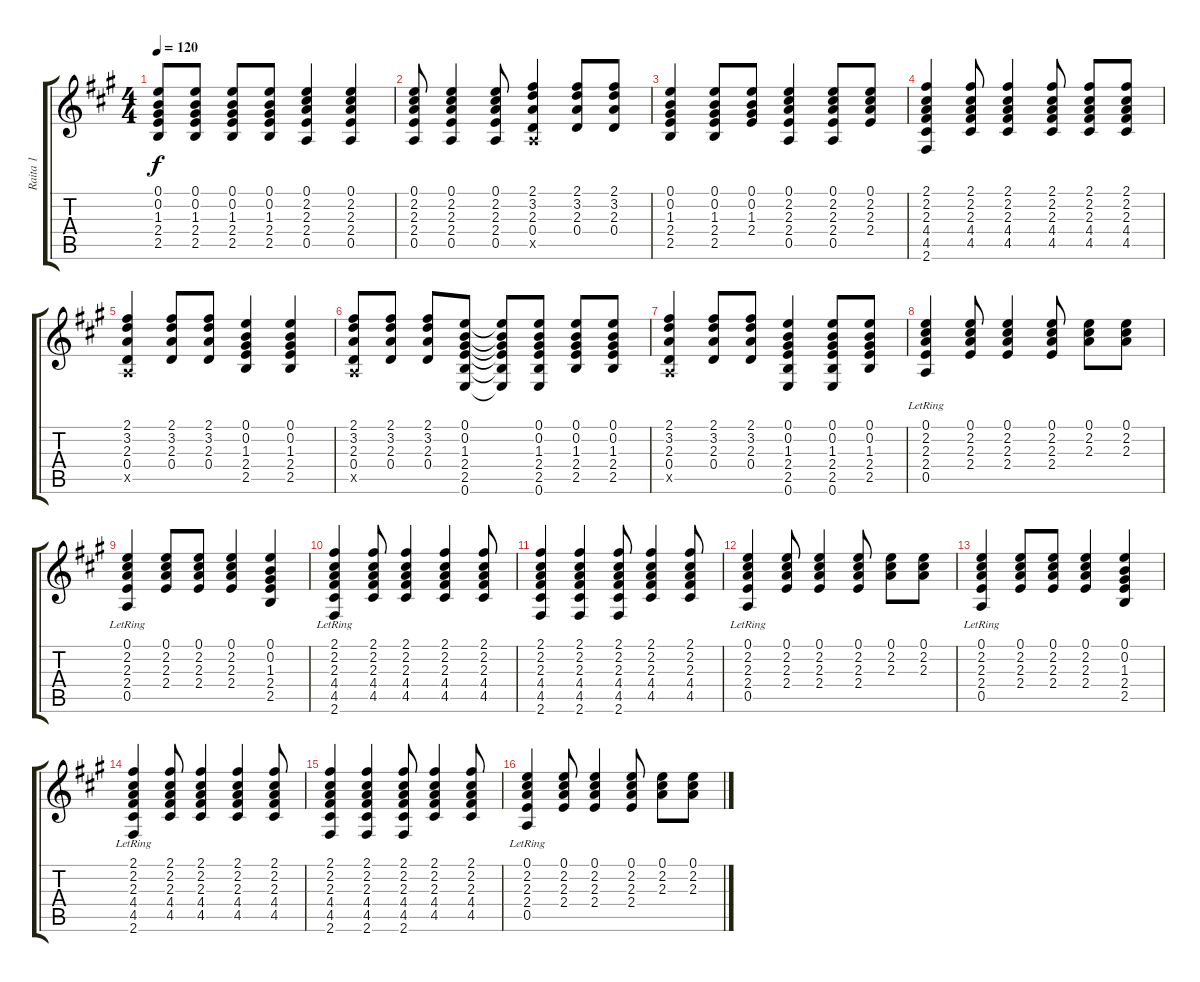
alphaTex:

\track ("Raita 1" "Raita 1") {instrument acousticguitarnylon}
\staff {score tabs}
\tuning (E4 B3 G3 D3 A2 E2) {hide}
\ts (4 4)
\tempo 120
\clef g2
\ks f#minor
(0.1{t} 0.2{t} 1.3{t} 2.4{t} 2.5{t}).8{dy f} (0.1 0.2 1.3 2.4 2.5).8 (0.1 0.2 1.3 2.4 2.5).8 (0.1 0.2 1.3 2.4 2.5).8 (0.1 2.2 2.3 2.4 0.5).4 (0.1 2.2 2.3 2.4 0.5).4 |
(0.1 2.2 2.3 2.4 0.5).8 (0.1 2.2 2.3 2.4 0.5).4 (0.1 2.2 2.3 2.4 0.5).8 (2.1 3.2 2.3 0.4 0.5{x}).4 (2.1 3.2 2.3 0.4).8 (2.1 3.2 2.3 0.4).8 |
(0.1 0.2 1.3 2.4 2.5).4 (0.1 0.2 1.3 2.4 2.5).8 (0.1 0.2 1.3 2.4).8 (0.1 2.2 2.3 2.4 0.5).4 (0.1 2.2 2.3 2.4 0.5).8 (0.1 2.2 2.3 2.4).8 |
(2.1 2.2 2.3 4.4 4.5 2.6).4 (2.1 2.2 2.3 4.4 4.5).8 (2.1 2.2 2.3 4.4 4.5).4 (2.1 2.2 2.3 4.4 4.5).8 (2.1 2.2 2.3 4.4 4.5).8 (2.1 2.2 2.3 4.4 4.5).8 |
(2.1 3.2 2.3 0.4 0.5{x}).4 (2.1 3.2 2.3 0.4).8 (2.1 3.2 2.3 0.4).8 (0.1 0.2 1.3 2.4 2.5).4 (0.1 0.2 1.3 2.4 2.5).4 |
(2.1 3.2 2.3 0.4 0.5{x}).8 (2.1 3.2 2.3 0.4).8 (2.1 3.2 2.3 0.4).8 (0.1 0.2 1.3 2.4 2.5 0.6).8 (0.1{t} 0.2{t} 1.3{t} 2.4{t} 2.5{t} 0.6{t}).8 (0.1 0.2 1.3 2.4 2.5 0.6).8 (0.1 0.2 1.3 2.4 2.5).8 (0.1 0.2 1.3 2.4 2.5).8 |
(2.1 3.2 2.3 0.4 0.5{x}).4 (2.1 3.2 2.3 0.4).8 (2.1 3.2 2.3 0.4).8 (0.1 0.2 1.3 2.4 2.5 0.6).4 (0.1 0.2 1.3 2.4 2.5 0.6).8 (0.1 0.2 1.3 2.4 2.5).8 |
(0.1 2.2 2.3 2.4 0.5{lr}).4 (0.1 2.2 2.3 2.4).8 (0.1 2.2 2.3 2.4).4 (0.1 2.2 2.3 2.4).8 (0.1 2.2 2.3).8 (0.1 2.2 2.3).8 |
(0.1 2.2 2.3 2.4 0.5{lr}).4 (0.1 2.2 2.3 2.4).8 (0.1 2.2 2.3 2.4).8 (0.1 2.2 2.3 2.4).4 (0.1 0.2 1.3 2.4 2.5).4 |
(2.1{lr} 2.2 2.3 4.4 4.5 2.6{lr}).4 (2.1 2.2 2.3 4.4 4.5).8 (2.1 2.2 2.3 4.4 4.5).4 (2.1 2.2 2.3 4.4 4.5).4 (2.1 2.2 2.3 4.4 4.5).8 |
(2.1 2.2 2.3 4.4 4.5 2.6).4 (2.1 2.2 2.3 4.4 4.5 2.6).4 (2.1 2.2 2.3 4.4 4.5 2.6).8 (2.1 2.2 2.3 4.4 4.5).4 (2.1 2.2 2.3 4.4 4.5).8 |
(0.1 2.2 2.3 2.4 0.5{lr}).4 (0.1 2.2 2.3 2.4).8 (0.1 2.2 2.3 2.4).4 (0.1 2.2 2.3 2.4).8 (0.1 2.2 2.3).8 (0.1 2.2 2.3).8 |
(0.1 2.2 2.3 2.4 0.5{lr}).4 (0.1 2.2 2.3 2.4).8 (0.1 2.2 2.3 2.4).8 (0.1 2.2 2.3 2.4).4 (0.1 0.2 1.3 2.4 2.5).4 |
(2.1{lr} 2.2 2.3 4.4 4.5 2.6{lr}).4 (2.1 2.2 2.3 4.4 4.5).8 (2.1 2.2 2.3 4.4 4.5).4 (2.1 2.2 2.3 4.4 4.5).4 (2.1 2.2 2.3 4.4 4.5).8 |
(2.1 2.2 2.3 4.4 4.5 2.6).4 (2.1 2.2 2.3 4.4 4.5 2.6).4 (2.1 2.2 2.3 4.4 4.5 2.6).8 (2.1 2.2 2.3 4.4 4.5).4 (2.1 2.2 2.3 4.4 4.5).8 |
(0.1 2.2 2.3 2.4 0.5{lr}).4 (0.1 2.2 2.3 2.4).8 (0.1 2.2 2.3 2.4).4 (0.1 2.2 2.3 2.4).8 (0.1 2.2 2.3).8 (0.1 2.2 2.3).8
